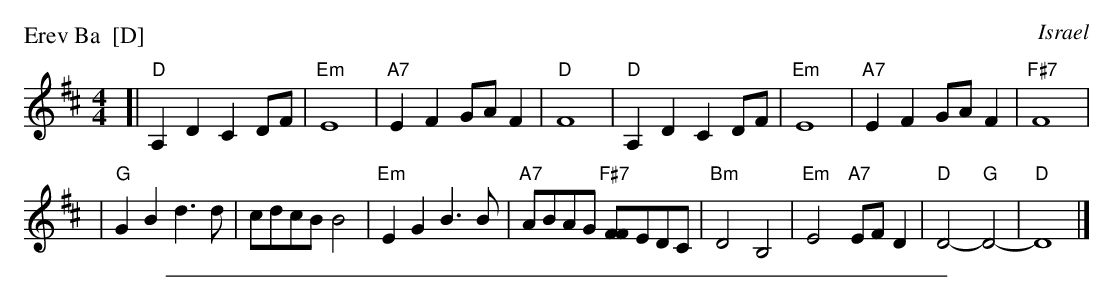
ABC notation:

X:1
P: Erev Ba  [D]
O: Israel
M: 4/4
L: 1/8
K: G
K: D
[|"D"A,2D2 C2DF | "Em"E8 | "A7"E2F2 GAF2 | "D"F8 \
| "D"A,2D2 C2DF | "Em"E8 | "A7"E2F2 GAF2 | "F#7"F8 |
| "G"G2B2 d3d | cdcB B4 | "Em"E2G2 B3B | "A7"ABAG "F#7"[FF]EDC \
| "Bm"D4 B,4 | "Em"E4 "A7"EFD2 | "D"D4- "G"D4- | "D"D8 |]
